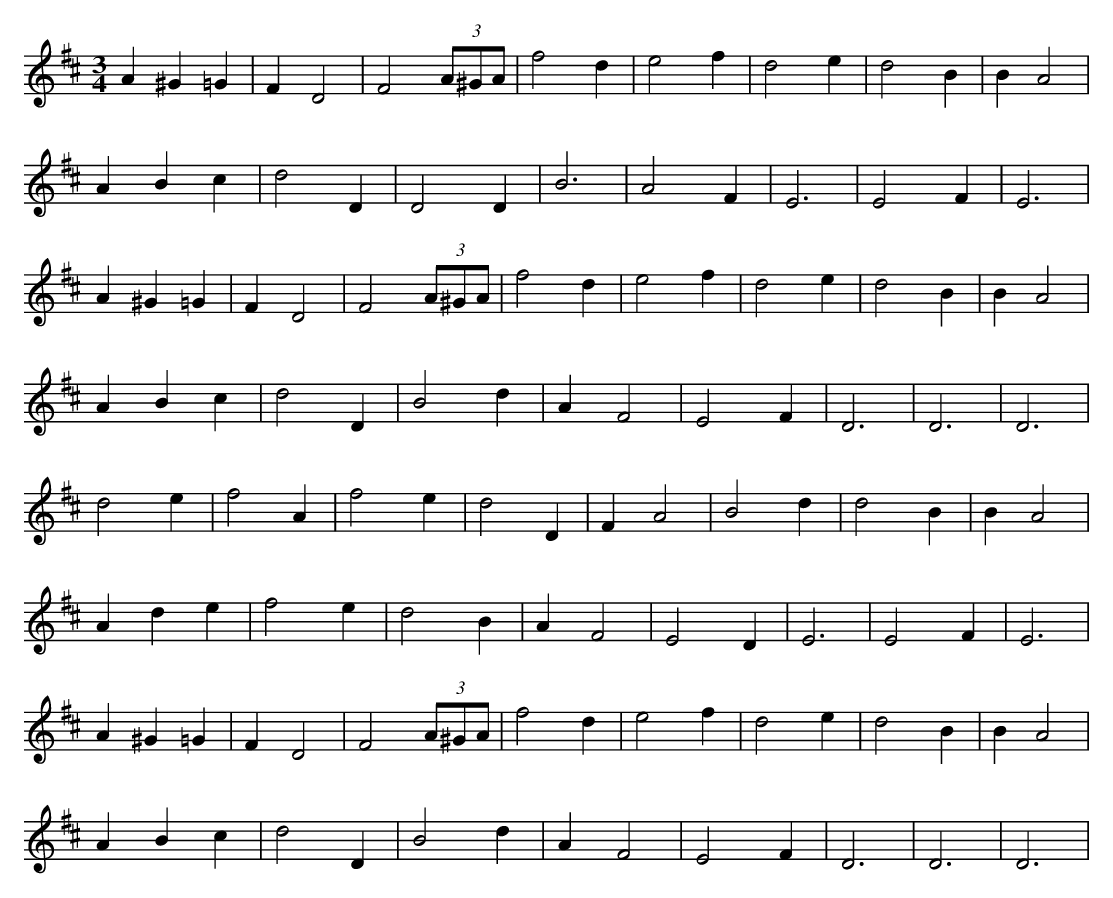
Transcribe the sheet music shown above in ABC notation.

X:1
M:3/4
K:D
A2^G2=G2|F2D4|F4(3A^GA|f4d2|e4f2|d4e2|d4B2|B2A4|
A2B2c2|d4D2|D4D2|B6|A4F2|E6|E4F2|E6|
A2^G2=G2|F2D4|F4(3A^GA|f4d2|e4f2|d4e2|d4B2|B2A4|
A2B2c2|d4D2|B4d2|A2F4|E4F2|D6|D6|D6|
d4e2|f4A2|f4e2|d4D2|F2A4|B4d2|d4B2|B2A4|
A2d2e2|f4e2|d4B2|A2F4|E4D2|E6|E4F2|E6|
A2^G2=G2|F2D4|F4(3A^GA|f4d2|e4f2|d4e2|d4B2|B2A4|
A2B2c2|d4D2|B4d2|A2F4|E4F2|D6|D6|D6|
